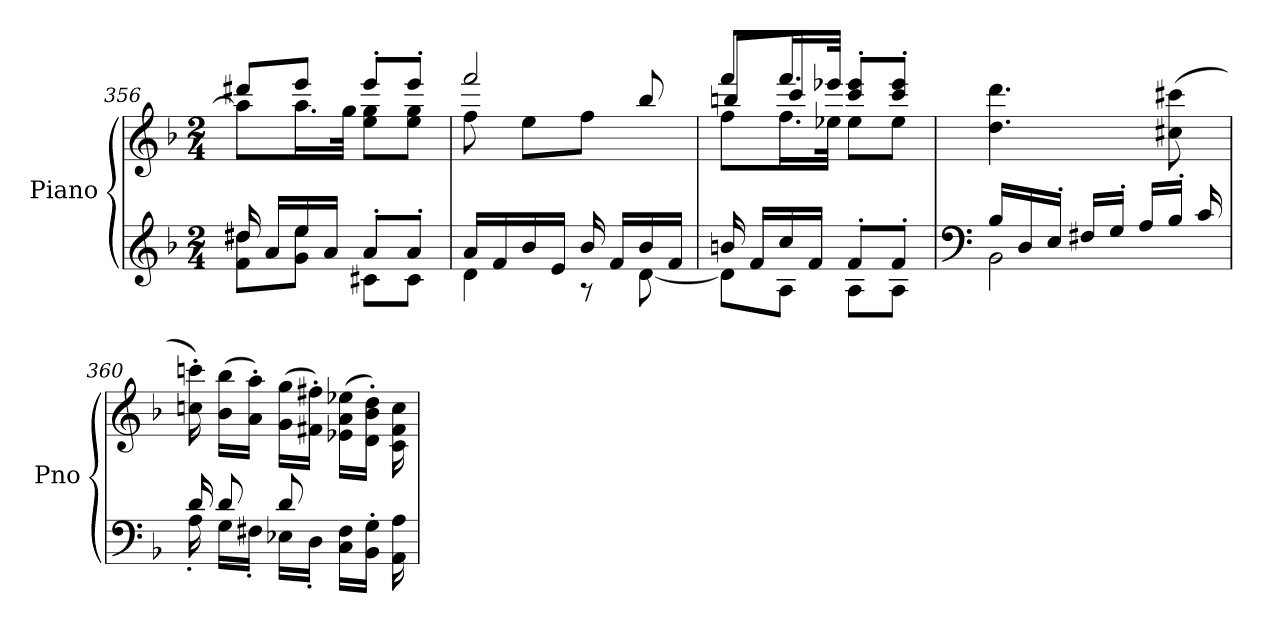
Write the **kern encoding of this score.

**kern	**kern
*part1	*part1
*staff2	*staff1
*I"Piano	*
*I'Pno	*
!!LO:LB:g=z
*clefG2	*clefG2
*k[b-]	*k[b-]
*M2/4	*M2/4
=356	=356
*^	*^
16dd#X/	8f\ 8dd#\L	8ddd#X/L	8aa\L]
16a/LL	.	.	.
16ee/	8g\ 8ee\J	8eee/J	16.aa\L
16a/JJ	.	.	.
.	.	.	32gg\JJk
8a'/L	8c#X\L	8eee'/L	8ee\ 8gg\L
8a'/J	8c#\J	8eee'/J	8ee\ 8gg\J
=357	=357	=357	=357
16a/LL	4d\	2fff/	8ff\
16f/	.	.	.
16b-/	.	.	8ee\L
16e/JJ	.	.	.
16b-/	8r	.	8ff\J
16f/LL	.	.	.
16b-/	[8d\	.	8bb-/
16f/JJ	.	.	.
=358	=358	=358	=358
*	*	*	*^
16bn/	8d\L]	8fff/L	8ff\L	8bbn/L
16f/LL	.	.	.	.
16cc/	8A\J	16.fff/L	16.ff\L	8ccc/J
16f/JJ	.	.	.	.
.	.	32eee-X/JJk	32ee-X\JJk	.
8f'/L	8A\L	8ccc/' 8eee-/'L	8ee-\L	4ryy
8f'/J	8A\J	8ccc/' 8eee-/'J	8ee-\J	.
*	*	*v	*v	*v
=359	=359	=359
*clefF4	*	*
*	*	*^
!	!	!LO:TX:b:i:t=cresc.	!
*	*	*v	*v
16B-/LL	2BB-\	4.dd\ 4.ddd\
16D/	.	.
16E'/JJ	.	.
16F#X/LL	.	.
16G'/JJ	.	.
16A/LL	.	.
16B-'/JJ	.	(>8cc#X\ 8ccc#X\
16c/	.	.
!!LO:PB:g=z
=360	=360	=360
16d/	16A'\	16ccn\' 16cccn\')
8d/	16G\LL	(>16b-\ 16bb-\LL
.	16F#X'\JJ	16a\' 16aa\'JJ)
8d/	16E-X\LL	(>16g\ 16gg\LL
.	16D'\JJ	16f#X\' 16ff#X\'JJ)
16C\ 16F#\LL	8.ryy	(>16e-X\ 16a\ 16ee-X\LL
16BB-\' 16G\'JJ	.	16d\' 16b-\' 16dd\'JJ)
16AA\ 16A\LL	.	16c\ 16f#\ 16cc\LL
*v	*v	*
=	=
*-	*-
